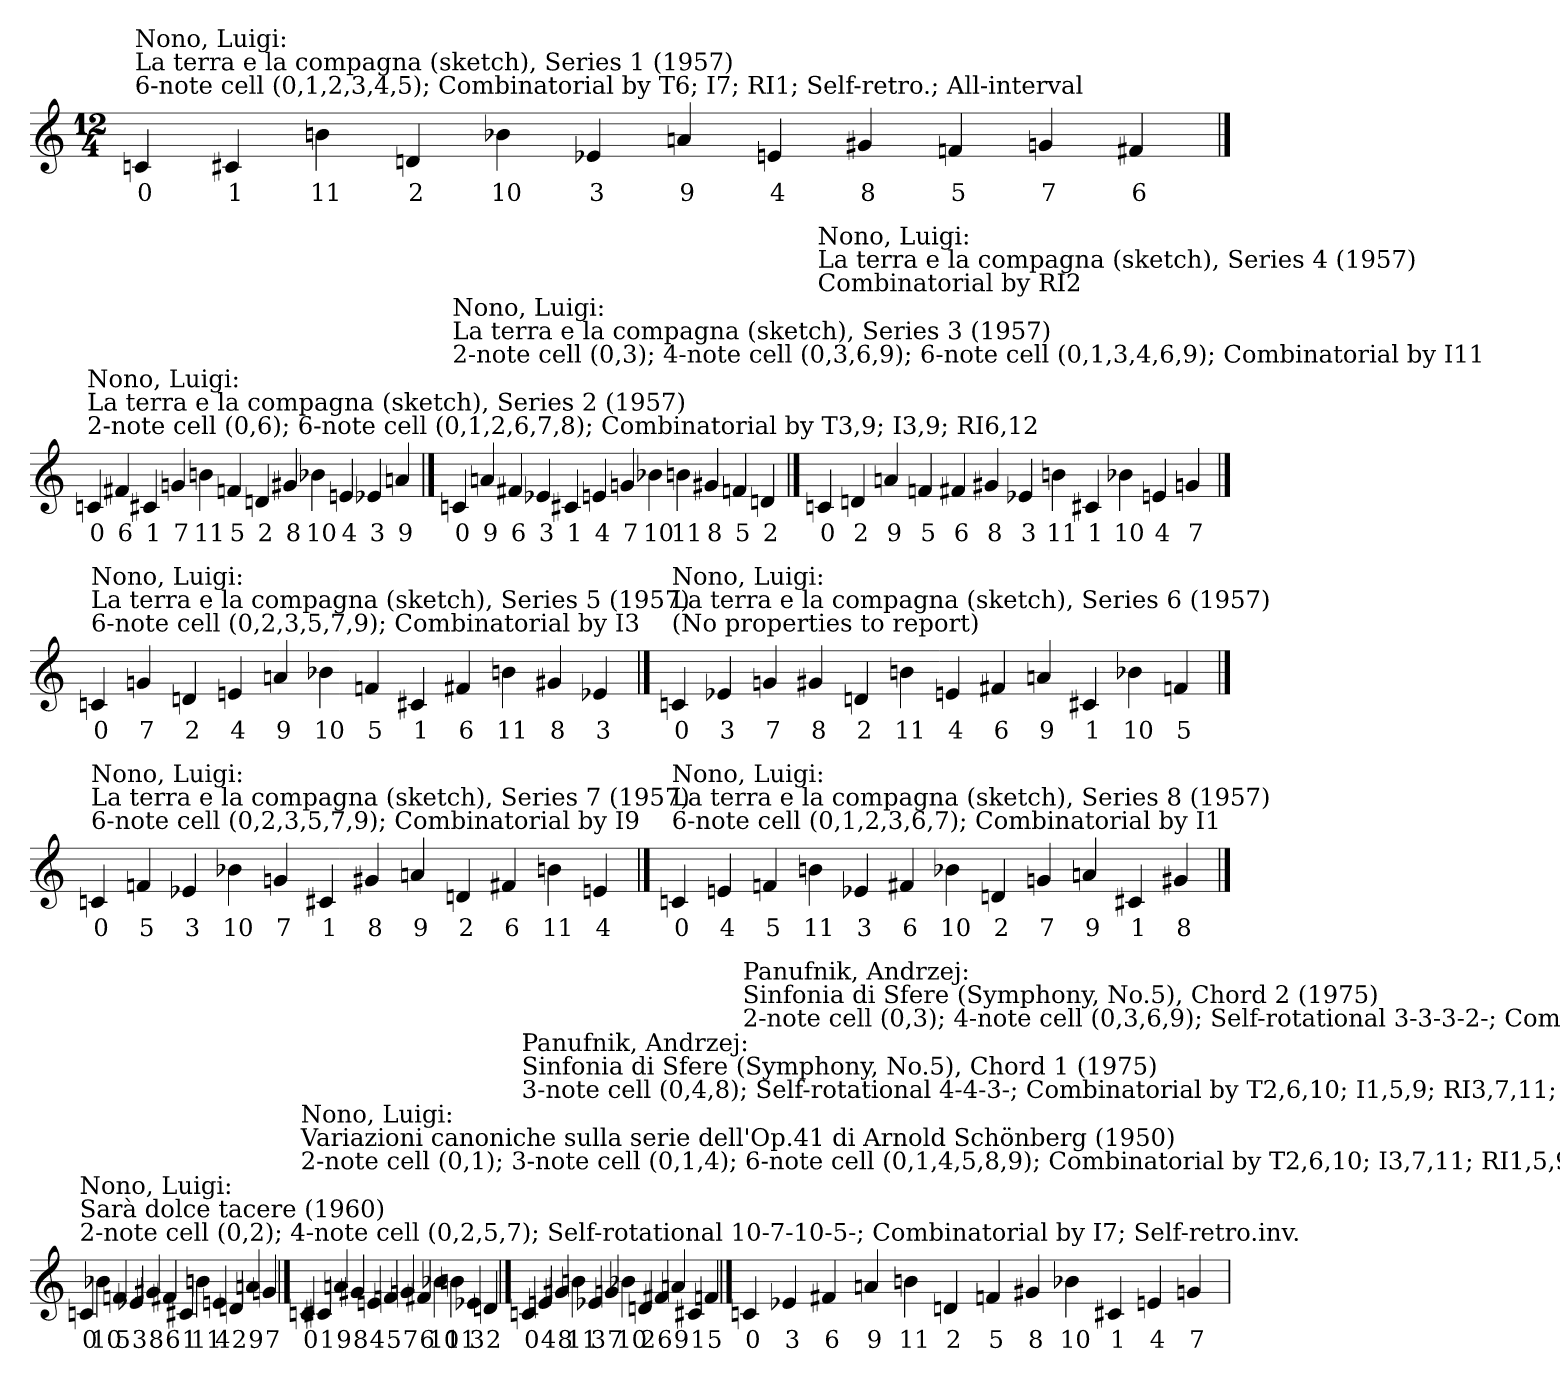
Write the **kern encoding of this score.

**kern	**text
*part1	*part1
*staff1	*staff1
!!LO:LB:g=z
*M12/4	*
==973	==973
!LO:TX:t=Nono, Luigi&colon; \nLa terra e la compagna (sketch), Series 1 (1957)\n6-note cell (0,1,2,3,4,5); Combinatorial by T6; I7; RI1; Self-retro.; All-interval	!
4cn	0
4c#X	1
4bn	11
4dn	2
4b-X	10
4e-X	3
4an	9
4en	4
4g#X	8
4fn	5
4gn	7
4f#X	6
!!LO:LB:g=z
==974	==974
!LO:TX:t=Nono, Luigi&colon; \nLa terra e la compagna (sketch), Series 2 (1957)\n2-note cell (0,6); 6-note cell (0,1,2,6,7,8); Combinatorial by T3,9; I3,9; RI6,12	!
4cn	0
4f#X	6
4c#X	1
4gn	7
4bn	11
4fn	5
4dn	2
4g#X	8
4b-X	10
4en	4
4e-X	3
4an	9
!!LO:LB:g=z
==975	==975
!LO:TX:t=Nono, Luigi&colon; \nLa terra e la compagna (sketch), Series 3 (1957)\n2-note cell (0,3); 4-note cell (0,3,6,9); 6-note cell (0,1,3,4,6,9); Combinatorial by I11	!
4cn	0
4an	9
4f#X	6
4e-X	3
4c#X	1
4en	4
4gn	7
4b-X	10
4bn	11
4g#X	8
4fn	5
4dn	2
!!LO:LB:g=z
==976	==976
!LO:TX:t=Nono, Luigi&colon; \nLa terra e la compagna (sketch), Series 4 (1957)\nCombinatorial by RI2	!
4cn	0
4dn	2
4an	9
4fn	5
4f#X	6
4g#X	8
4e-X	3
4bn	11
4c#X	1
4b-X	10
4en	4
4gn	7
!!LO:LB:g=z
==977	==977
!LO:TX:t=Nono, Luigi&colon; \nLa terra e la compagna (sketch), Series 5 (1957)\n6-note cell (0,2,3,5,7,9); Combinatorial by I3	!
4cn	0
4gn	7
4dn	2
4en	4
4an	9
4b-X	10
4fn	5
4c#X	1
4f#X	6
4bn	11
4g#X	8
4e-X	3
!!LO:LB:g=z
==978	==978
!LO:TX:t=Nono, Luigi&colon; \nLa terra e la compagna (sketch), Series 6 (1957)\n(No properties to report)	!
4cn	0
4e-X	3
4gn	7
4g#X	8
4dn	2
4bn	11
4en	4
4f#X	6
4an	9
4c#X	1
4b-X	10
4fn	5
!!LO:LB:g=z
==979	==979
!LO:TX:t=Nono, Luigi&colon; \nLa terra e la compagna (sketch), Series 7 (1957)\n6-note cell (0,2,3,5,7,9); Combinatorial by I9	!
4cn	0
4fn	5
4e-X	3
4b-X	10
4gn	7
4c#X	1
4g#X	8
4an	9
4dn	2
4f#X	6
4bn	11
4en	4
!!LO:LB:g=z
==980	==980
!LO:TX:t=Nono, Luigi&colon; \nLa terra e la compagna (sketch), Series 8 (1957)\n6-note cell (0,1,2,3,6,7); Combinatorial by I1	!
4cn	0
4en	4
4fn	5
4bn	11
4e-X	3
4f#X	6
4b-X	10
4dn	2
4gn	7
4an	9
4c#X	1
4g#X	8
!!LO:LB:g=z
==981	==981
!LO:TX:t=Nono, Luigi&colon; \nSarà dolce tacere (1960)\n2-note cell (0,2); 4-note cell (0,2,5,7); Self-rotational 10-7-10-5-; Combinatorial by I7; Self-retro.inv.	!
4cn	0
4b-X	10
4fn	5
4e-X	3
4g#X	8
4f#X	6
4c#X	1
4bn	11
4en	4
4dn	2
4an	9
4gn	7
!!LO:LB:g=z
==982	==982
!LO:TX:t=Nono, Luigi&colon; \nVariazioni canoniche sulla serie dell'Op.41 di Arnold Schönberg (1950)\n2-note cell (0,1); 3-note cell (0,1,4); 6-note cell (0,1,4,5,8,9); Combinatorial by T2,6,10; I3,7,11; RI1,5,9	!
4cn	0
4c#X	1
4an	9
4g#X	8
4en	4
4fn	5
4gn	7
4f#X	6
4b-X	10
4bn	11
4e-X	3
4dn	2
!!LO:LB:g=z
==983	==983
!LO:TX:t=Panufnik, Andrzej&colon; \nSinfonia di Sfere (Symphony, No.5), Chord 1 (1975)\n3-note cell (0,4,8); Self-rotational 4-4-3-; Combinatorial by T2,6,10; I1,5,9; RI3,7,11; Self-retro.inv.	!
4cn	0
4en	4
4g#X	8
4bn	11
4e-X	3
4gn	7
4b-X	10
4dn	2
4f#X	6
4an	9
4c#X	1
4fn	5
!!LO:LB:g=z
==984	==984
!LO:TX:t=Panufnik, Andrzej&colon; \nSinfonia di Sfere (Symphony, No.5), Chord 2 (1975)\n2-note cell (0,3); 4-note cell (0,3,6,9); Self-rotational 3-3-3-2-; Combinatorial by I7; Self-retro.inv.	!
4cn	0
4e-X	3
4f#X	6
4an	9
4bn	11
4dn	2
4fn	5
4g#X	8
4b-X	10
4c#X	1
4en	4
4gn	7
=	=
*-	*-
